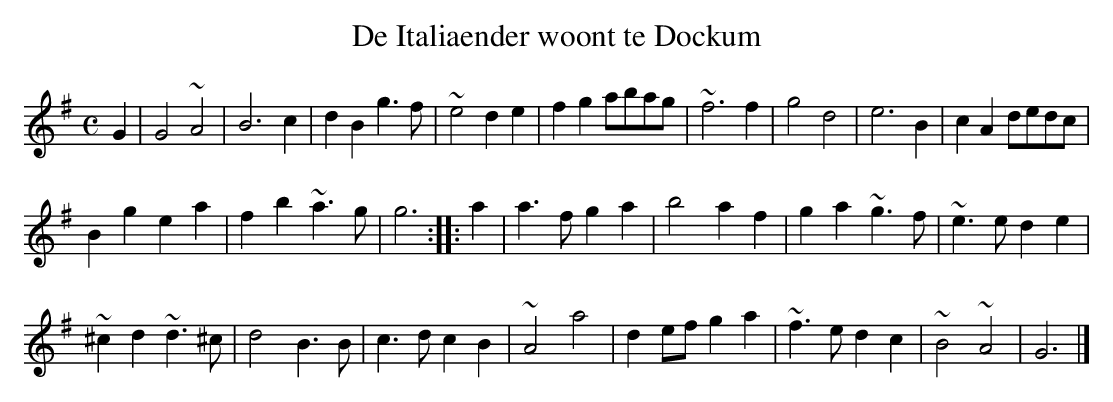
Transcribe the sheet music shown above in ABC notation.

X:1
T:De Italiaender woont te Dockum
M:C
K:Gmaj
G2|G4~A4|B6c2|d2B2g3f|~e4d2e2|f2g2abag|~f6f2|g4d4|e6B2|c2A2dedc|
B2g2e2a2|f2b2~a3g|g6:||:a2|a3fg2a2|b4a2f2|g2a2~g3f|~e3ed2e2|
~^c2d2~d3^c|d4B3B|c3dc2B2|~A4a4|d2efg2a2|~f3ed2c2|~B4~A4|G6|]
